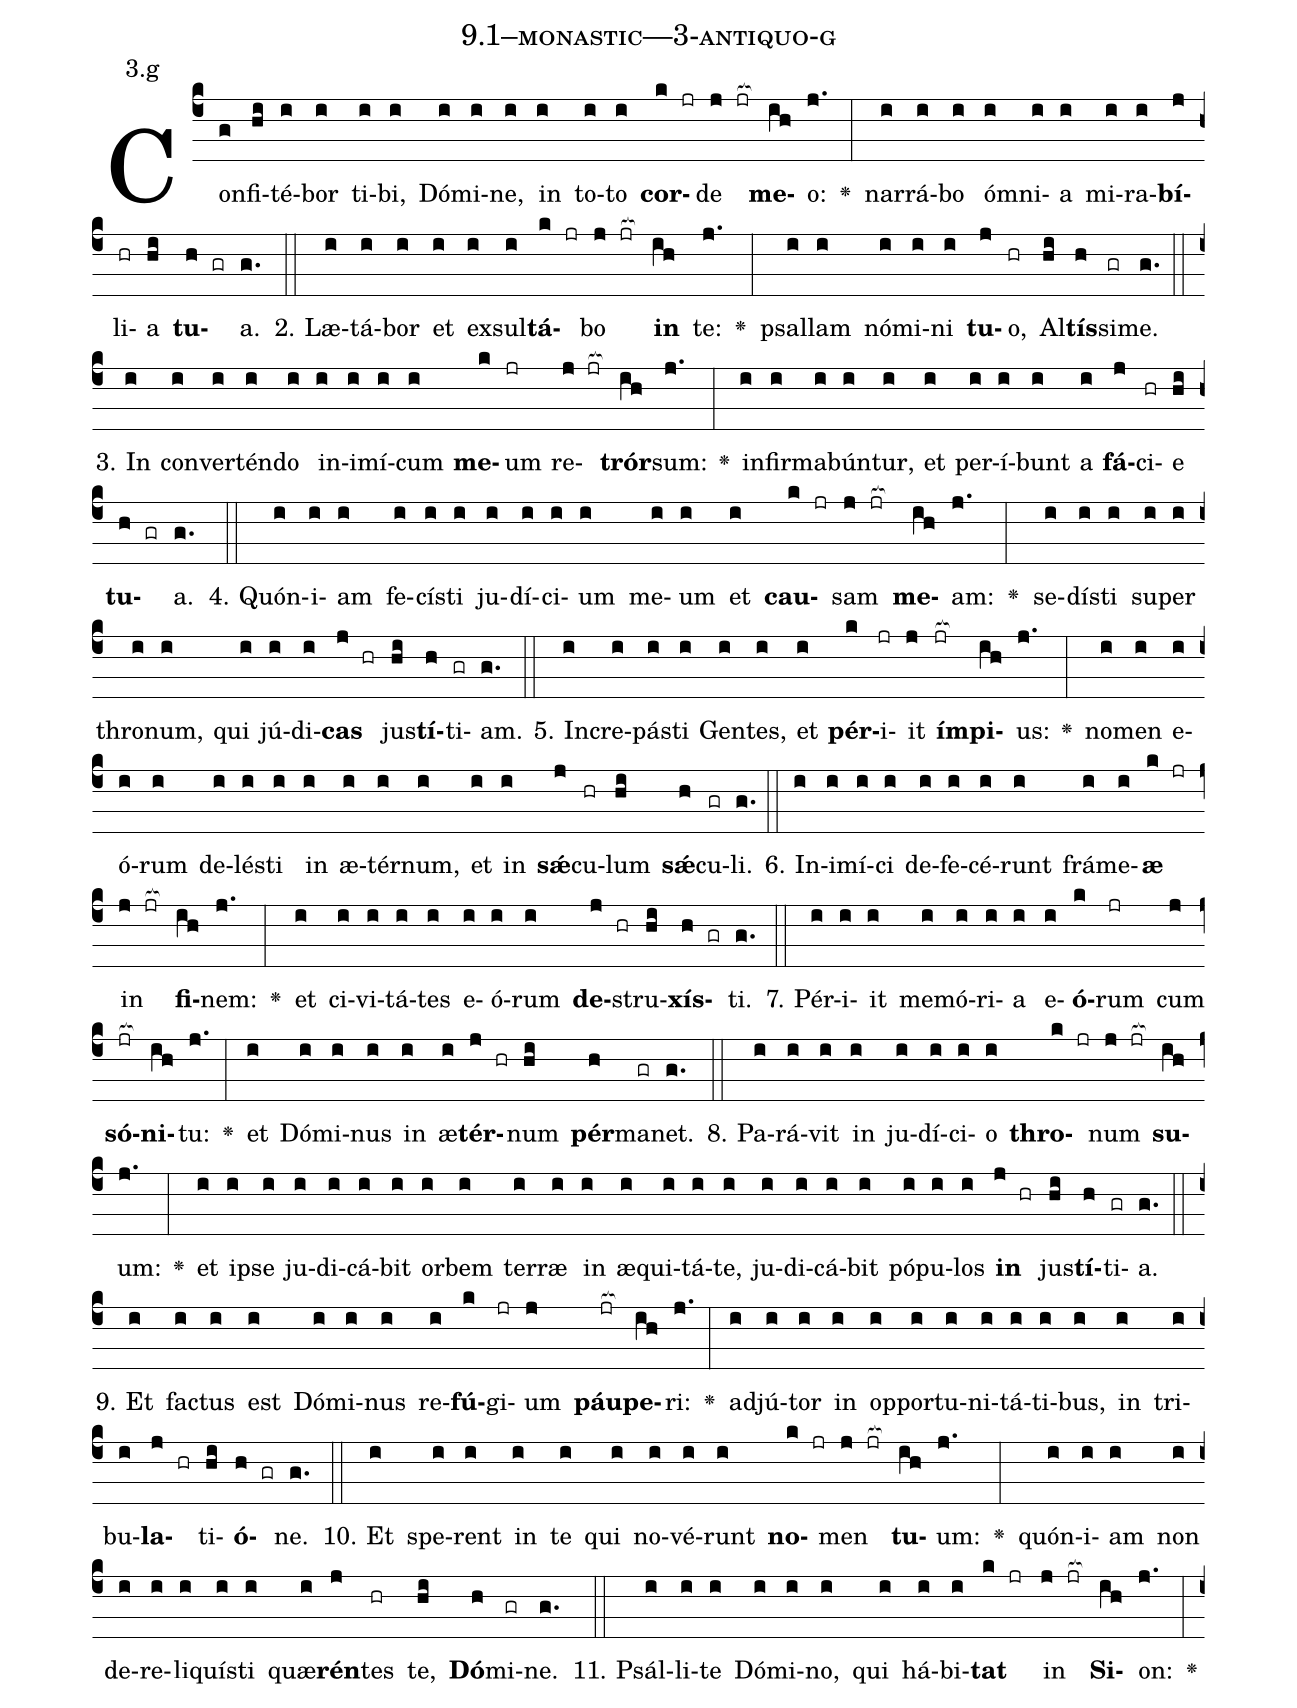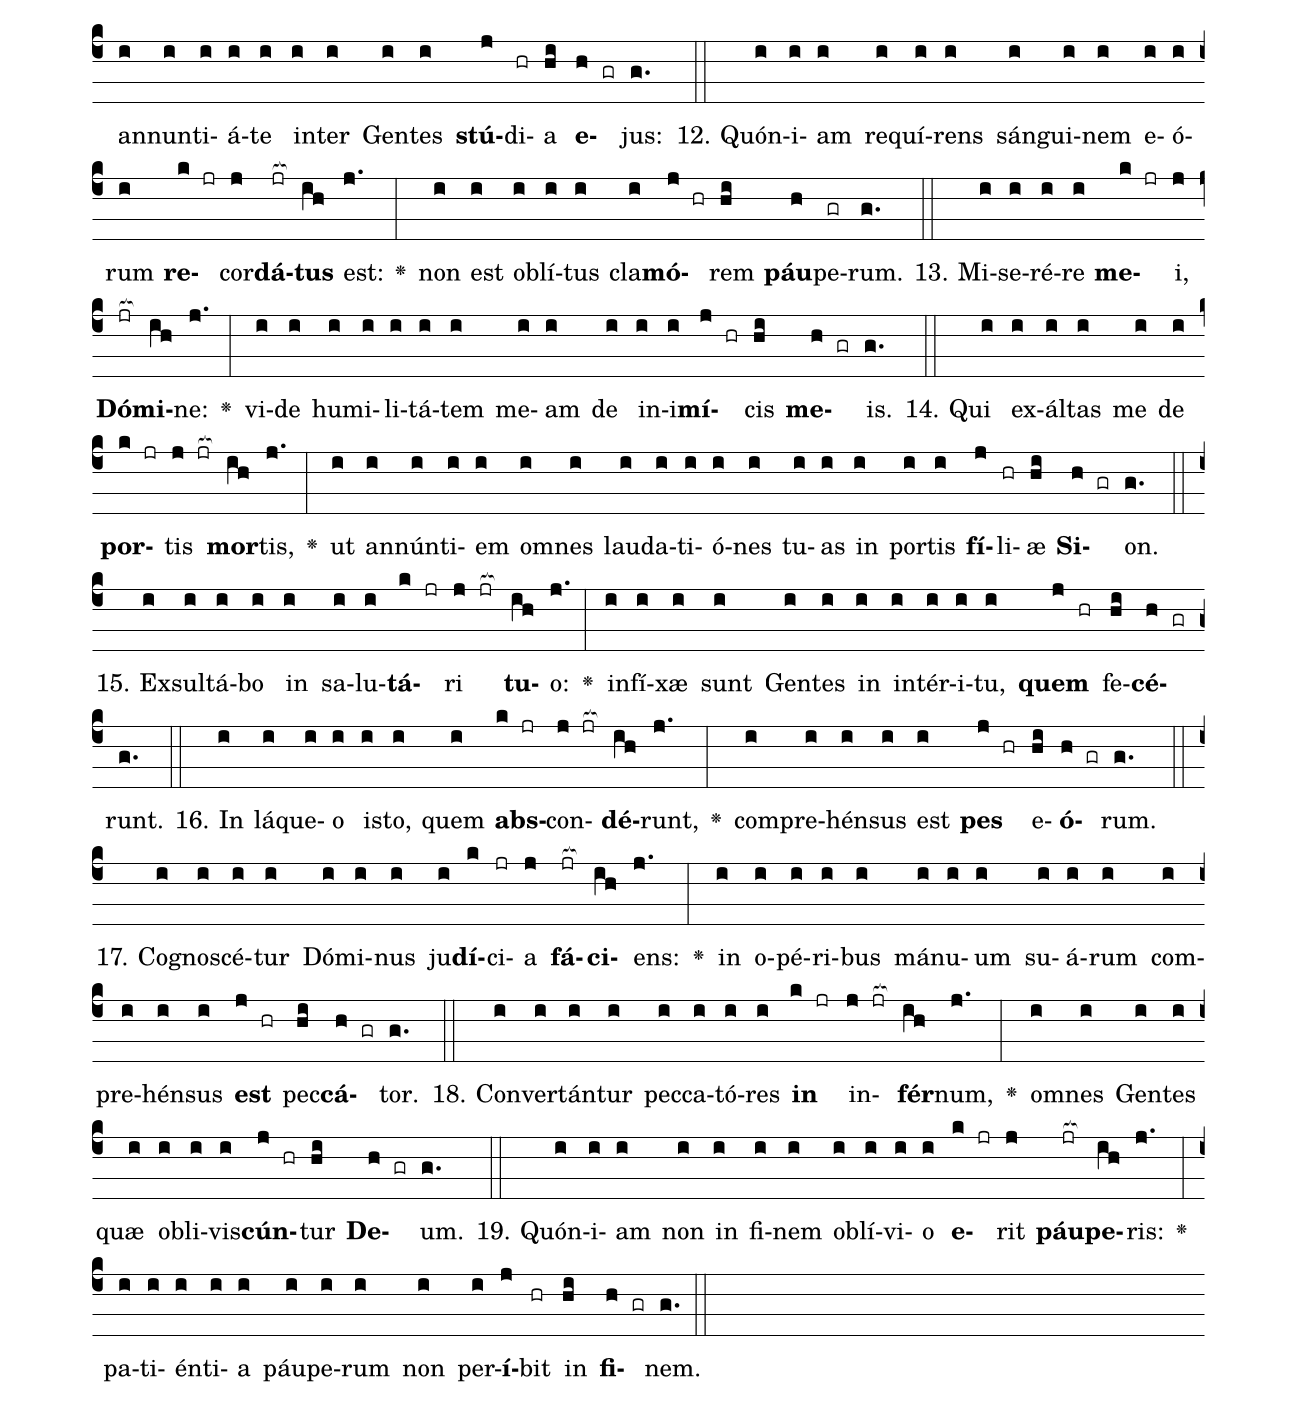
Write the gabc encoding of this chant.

name: 9.1--monastic---3-antiquo-g;
annotation: 3.g;
%%
(c4)Con(g)fi(hi)té(i)bor(i) ti(i)bi,(i) Dó(i)mi(i)ne,(i) in(i) to(i)to(i) <b>cor</b>(k jr)de(j jr[ocb:1{]) <b>me</b>(ih[ocb:0}])o:(j.) <v>\greheightstar</v>(:) nar(i)rá(i)bo(i) óm(i)ni(i)a(i) mi(i)ra(i)<b>bí</b>(j)li(hr)a(hi) <b>tu</b>(h gr)a.(g.) (::)
2. Læ(i)tá(i)bor(i) et(i) ex(i)sul(i)<b>tá</b>(k jr)bo(j jr[ocb:1{]) <b>in</b>(ih[ocb:0}]) te:(j.) <v>\greheightstar</v>(:) psal(i)lam(i) nó(i)mi(i)ni(i) <b>tu</b>(j)o,(hr) Al(hi)<b>tís</b>(h)si(gr)me.(g.) (::)
3. In(i) con(i)ver(i)tén(i)do(i) in(i)i(i)mí(i)cum(i) <b>me</b>(k)um(jr) re(j jr[ocb:1{])<b>trór</b>(ih[ocb:0}])sum:(j.) <v>\greheightstar</v>(:) in(i)fir(i)ma(i)bún(i)tur,(i) et(i) per(i)í(i)bunt(i) a(i) <b>fá</b>(j)ci(hr)e(hi) <b>tu</b>(h gr)a.(g.) (::)
4. Quón(i)i(i)am(i) fe(i)cís(i)ti(i) ju(i)dí(i)ci(i)um(i) me(i)um(i) et(i) <b>cau</b>(k jr)sam(j jr[ocb:1{]) <b>me</b>(ih[ocb:0}])am:(j.) <v>\greheightstar</v>(:) se(i)dís(i)ti(i) su(i)per(i) thro(i)num,(i) qui(i) jú(i)di(i)<b>cas</b>(j hr) jus(hi)<b>tí</b>(h)ti(gr)am.(g.) (::)
5. In(i)cre(i)pás(i)ti(i) Gen(i)tes,(i) et(i) <b>pér</b>(k)i(jr)it(j) <b>ím</b>(jr[ocb:1{])<b>pi</b>(ih[ocb:0}])us:(j.) <v>\greheightstar</v>(:) no(i)men(i) e(i)ó(i)rum(i) de(i)lés(i)ti(i) in(i) æ(i)tér(i)num,(i) et(i) in(i) <b>sǽ</b>(j)cu(hr)lum(hi) <b>sǽ</b>(h)cu(gr)li.(g.) (::)
6. In(i)i(i)mí(i)ci(i) de(i)fe(i)cé(i)runt(i) frá(i)me(i)<b>æ</b>(k jr) in(j jr[ocb:1{]) <b>fi</b>(ih[ocb:0}])nem:(j.) <v>\greheightstar</v>(:) et(i) ci(i)vi(i)tá(i)tes(i) e(i)ó(i)rum(i) <b>de</b>(j hr)stru(hi)<b>xís</b>(h gr)ti.(g.) (::)
7. Pér(i)i(i)it(i) me(i)mó(i)ri(i)a(i) e(i)<b>ó</b>(k)rum(jr) cum(j) <b>só</b>(jr[ocb:1{])<b>ni</b>(ih[ocb:0}])tu:(j.) <v>\greheightstar</v>(:) et(i) Dó(i)mi(i)nus(i) in(i) æ(i)<b>tér</b>(j hr)num(hi) <b>pér</b>(h)ma(gr)net.(g.) (::)
8. Pa(i)rá(i)vit(i) in(i) ju(i)dí(i)ci(i)o(i) <b>thro</b>(k jr)num(j jr[ocb:1{]) <b>su</b>(ih[ocb:0}])um:(j.) <v>\greheightstar</v>(:) et(i) ip(i)se(i) ju(i)di(i)cá(i)bit(i) or(i)bem(i) ter(i)ræ(i) in(i) æ(i)qui(i)tá(i)te,(i) ju(i)di(i)cá(i)bit(i) pó(i)pu(i)los(i) <b>in</b>(j hr) jus(hi)<b>tí</b>(h)ti(gr)a.(g.) (::)
9. Et(i) fac(i)tus(i) est(i) Dó(i)mi(i)nus(i) re(i)<b>fú</b>(k)gi(jr)um(j) <b>páu</b>(jr[ocb:1{])<b>pe</b>(ih[ocb:0}])ri:(j.) <v>\greheightstar</v>(:) ad(i)jú(i)tor(i) in(i) op(i)por(i)tu(i)ni(i)tá(i)ti(i)bus,(i) in(i) tri(i)bu(i)<b>la</b>(j hr)ti(hi)<b>ó</b>(h gr)ne.(g.) (::)
10. Et(i) spe(i)rent(i) in(i) te(i) qui(i) no(i)vé(i)runt(i) <b>no</b>(k jr)men(j jr[ocb:1{]) <b>tu</b>(ih[ocb:0}])um:(j.) <v>\greheightstar</v>(:) quón(i)i(i)am(i) non(i) de(i)re(i)li(i)quís(i)ti(i) quæ(i)<b>rén</b>(j)tes(hr) te,(hi) <b>Dó</b>(h)mi(gr)ne.(g.) (::)
11. Psál(i)li(i)te(i) Dó(i)mi(i)no,(i) qui(i) há(i)bi(i)<b>tat</b>(k jr) in(j jr[ocb:1{]) <b>Si</b>(ih[ocb:0}])on:(j.) <v>\greheightstar</v>(:) an(i)nun(i)ti(i)á(i)te(i) in(i)ter(i) Gen(i)tes(i) <b>stú</b>(j)di(hr)a(hi) <b>e</b>(h gr)jus:(g.) (::)
12. Quón(i)i(i)am(i) re(i)quí(i)rens(i) sán(i)gui(i)nem(i) e(i)ó(i)rum(i) <b>re</b>(k jr)cor(j)<b>dá</b>(jr[ocb:1{])<b>tus</b>(ih[ocb:0}]) est:(j.) <v>\greheightstar</v>(:) non(i) est(i) ob(i)lí(i)tus(i) cla(i)<b>mó</b>(j hr)rem(hi) <b>páu</b>(h)pe(gr)rum.(g.) (::)
13. Mi(i)se(i)ré(i)re(i) <b>me</b>(k jr)i,(j) <b>Dó</b>(jr[ocb:1{])<b>mi</b>(ih[ocb:0}])ne:(j.) <v>\greheightstar</v>(:) vi(i)de(i) hu(i)mi(i)li(i)tá(i)tem(i) me(i)am(i) de(i) in(i)i(i)<b>mí</b>(j hr)cis(hi) <b>me</b>(h gr)is.(g.) (::)
14. Qui(i) ex(i)ál(i)tas(i) me(i) de(i) <b>por</b>(k jr)tis(j jr[ocb:1{]) <b>mor</b>(ih[ocb:0}])tis,(j.) <v>\greheightstar</v>(:) ut(i) an(i)nún(i)ti(i)em(i) om(i)nes(i) lau(i)da(i)ti(i)ó(i)nes(i) tu(i)as(i) in(i) por(i)tis(i) <b>fí</b>(j)li(hr)æ(hi) <b>Si</b>(h gr)on.(g.) (::)
15. Ex(i)sul(i)tá(i)bo(i) in(i) sa(i)lu(i)<b>tá</b>(k jr)ri(j jr[ocb:1{]) <b>tu</b>(ih[ocb:0}])o:(j.) <v>\greheightstar</v>(:) in(i)fí(i)xæ(i) sunt(i) Gen(i)tes(i) in(i) in(i)tér(i)i(i)tu,(i) <b>quem</b>(j hr) fe(hi)<b>cé</b>(h gr)runt.(g.) (::)
16. In(i) lá(i)que(i)o(i) is(i)to,(i) quem(i) <b>abs</b>(k jr)con(j jr[ocb:1{])<b>dé</b>(ih[ocb:0}])runt,(j.) <v>\greheightstar</v>(:) com(i)pre(i)hén(i)sus(i) est(i) <b>pes</b>(j hr) e(hi)<b>ó</b>(h gr)rum.(g.) (::)
17. Co(i)gno(i)scé(i)tur(i) Dó(i)mi(i)nus(i) ju(i)<b>dí</b>(k)ci(jr)a(j) <b>fá</b>(jr[ocb:1{])<b>ci</b>(ih[ocb:0}])ens:(j.) <v>\greheightstar</v>(:) in(i) o(i)pé(i)ri(i)bus(i) má(i)nu(i)um(i) su(i)á(i)rum(i) com(i)pre(i)hén(i)sus(i) <b>est</b>(j hr) pec(hi)<b>cá</b>(h gr)tor.(g.) (::)
18. Con(i)ver(i)tán(i)tur(i) pec(i)ca(i)tó(i)res(i) <b>in</b>(k jr) in(j jr[ocb:1{])<b>fér</b>(ih[ocb:0}])num,(j.) <v>\greheightstar</v>(:) om(i)nes(i) Gen(i)tes(i) quæ(i) ob(i)li(i)vis(i)<b>cún</b>(j hr)tur(hi) <b>De</b>(h gr)um.(g.) (::)
19. Quón(i)i(i)am(i) non(i) in(i) fi(i)nem(i) ob(i)lí(i)vi(i)o(i) <b>e</b>(k jr)rit(j) <b>páu</b>(jr[ocb:1{])<b>pe</b>(ih[ocb:0}])ris:(j.) <v>\greheightstar</v>(:) pa(i)ti(i)én(i)ti(i)a(i) páu(i)pe(i)rum(i) non(i) per(i)<b>í</b>(j)bit(hr) in(hi) <b>fi</b>(h gr)nem.(g.) (::)
